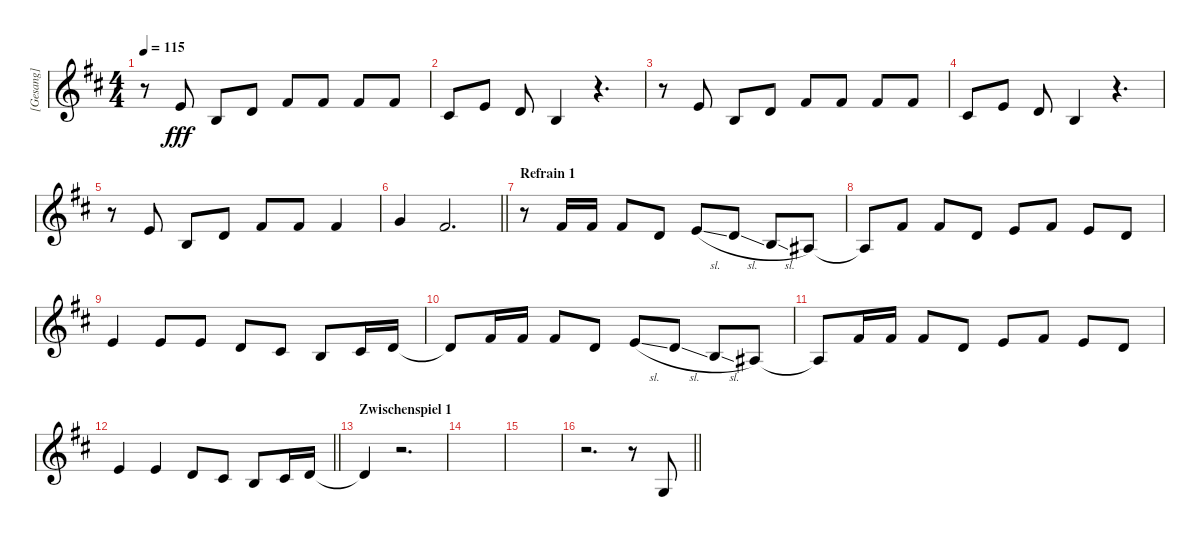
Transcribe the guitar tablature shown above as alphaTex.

\track ("[Gesang]" "[Gesang]") {instrument tenorsax}
\staff {score}
\tuning (E4 B3 G3 D3 A2 E2) {hide}
\ts (4 4)
\tempo 115
\clef g2
\ks bminor
r.8{dy fff} 9.3.8 4.3.8 7.3.8 7.2.8 7.2.8 7.2.8 7.2.8 |
6.3.8 9.3.8 7.3.8 4.3.4 r.4{d} |
r.8 9.3.8 4.3.8 7.3.8 7.2.8 7.2.8 7.2.8 7.2.8 |
6.3.8 9.3.8 7.3.8 4.3.4 r.4{d} |
r.8 9.3.8 4.3.8 7.3.8 7.2.8 7.2.8 7.2.4 |
\barLineRight lightlight
8.2.4 7.2.2{d} |
\section ("" "Refrain 1")
r.8{volume 16} 2.1.16 2.1.16 2.1.8 3.2.8 9.3{sl}.8 7.3{sl}.8 4.3{sl}.8 3.3.8 |
3.3{t}.8 2.1.8 2.1.8 3.2.8 5.2.8 7.2.8 5.2.8 3.2.8 |
5.2.4 5.2.8 5.2.8 3.2.8 2.2.8 0.2.8 2.2.16 3.2.16 |
3.2{t}.8 2.1.16 2.1.16 2.1.8 3.2.8 9.3{sl}.8 7.3{sl}.8 4.3{sl}.8 3.3.8 |
3.3{t}.8 2.1.16 2.1.16 2.1.8 3.2.8 5.2.8 7.2.8 5.2.8 3.2.8 |
\barLineRight lightlight
5.2.4 5.2.4 3.2.8 2.2.8 0.2.8 2.2.16 3.2.16 |
\section ("" "Zwischenspiel 1")
3.2{t}.4 r.2{d} |
|
|
\barLineRight lightlight
r.2{d} r.8 0.3.8
